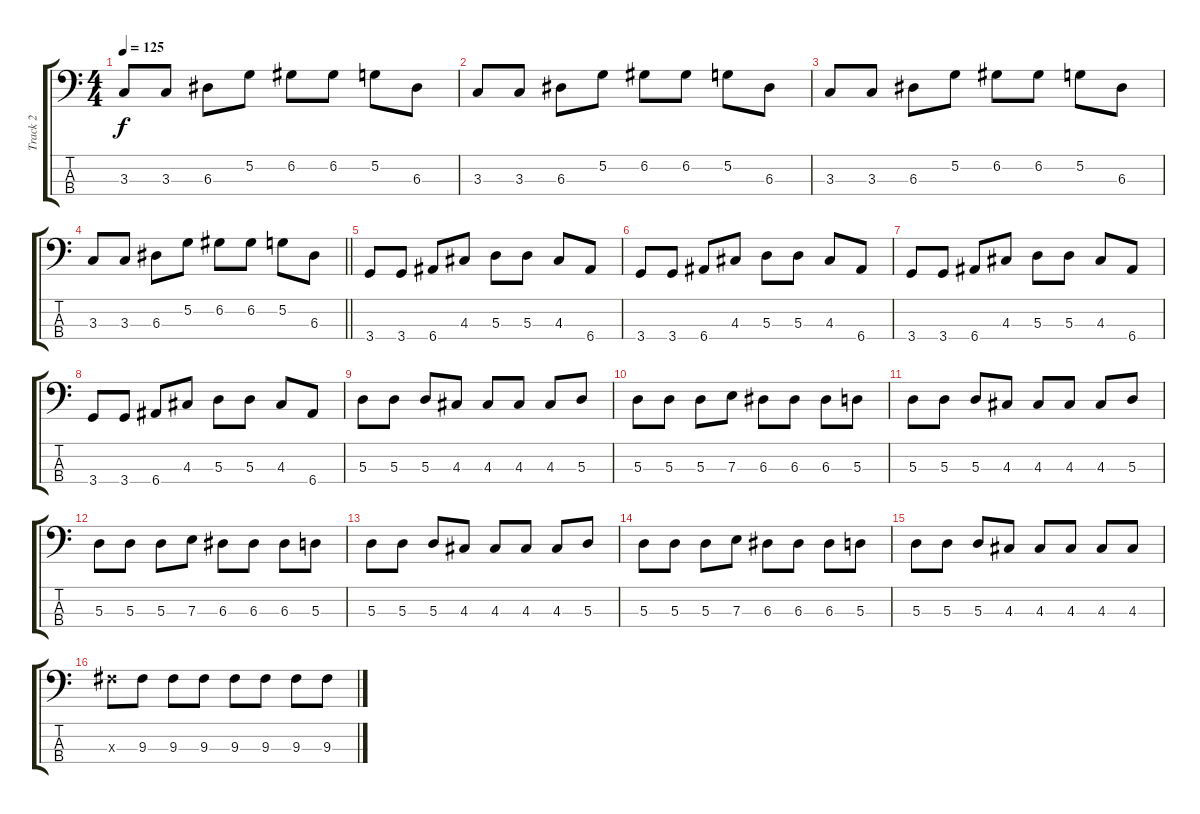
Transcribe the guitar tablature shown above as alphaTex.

\track ("Track 2" "Track 2") {instrument electricbassfinger}
\staff {score tabs}
\tuning (G2 D2 A1 E1) {hide}
\ts (4 4)
\tempo 125
\clef f4
\ks c
3.3.8{dy f} 3.3.8 6.3.8 5.2.8 6.2.8 6.2.8 5.2.8 6.3.8 |
3.3.8 3.3.8 6.3.8 5.2.8 6.2.8 6.2.8 5.2.8 6.3.8 |
3.3.8 3.3.8 6.3.8 5.2.8 6.2.8 6.2.8 5.2.8 6.3.8 |
\barLineRight lightlight
3.3.8 3.3.8 6.3.8 5.2.8 6.2.8 6.2.8 5.2.8 6.3.8 |
3.4.8 3.4.8 6.4.8 4.3.8 5.3.8 5.3.8 4.3.8 6.4.8 |
3.4.8 3.4.8 6.4.8 4.3.8 5.3.8 5.3.8 4.3.8 6.4.8 |
3.4.8 3.4.8 6.4.8 4.3.8 5.3.8 5.3.8 4.3.8 6.4.8 |
3.4.8 3.4.8 6.4.8 4.3.8 5.3.8 5.3.8 4.3.8 6.4.8 |
5.3.8 5.3.8 5.3.8 4.3.8 4.3.8 4.3.8 4.3.8 5.3.8 |
5.3.8 5.3.8 5.3.8 7.3.8 6.3.8 6.3.8 6.3.8 5.3.8 |
5.3.8 5.3.8 5.3.8 4.3.8 4.3.8 4.3.8 4.3.8 5.3.8 |
5.3.8 5.3.8 5.3.8 7.3.8 6.3.8 6.3.8 6.3.8 5.3.8 |
5.3.8 5.3.8 5.3.8 4.3.8 4.3.8 4.3.8 4.3.8 5.3.8 |
5.3.8 5.3.8 5.3.8 7.3.8 6.3.8 6.3.8 6.3.8 5.3.8 |
5.3.8 5.3.8 5.3.8 4.3.8 4.3.8 4.3.8 4.3.8 4.3.8 |
9.3{x}.8 9.3.8 9.3.8 9.3.8 9.3.8 9.3.8 9.3.8 9.3.8
